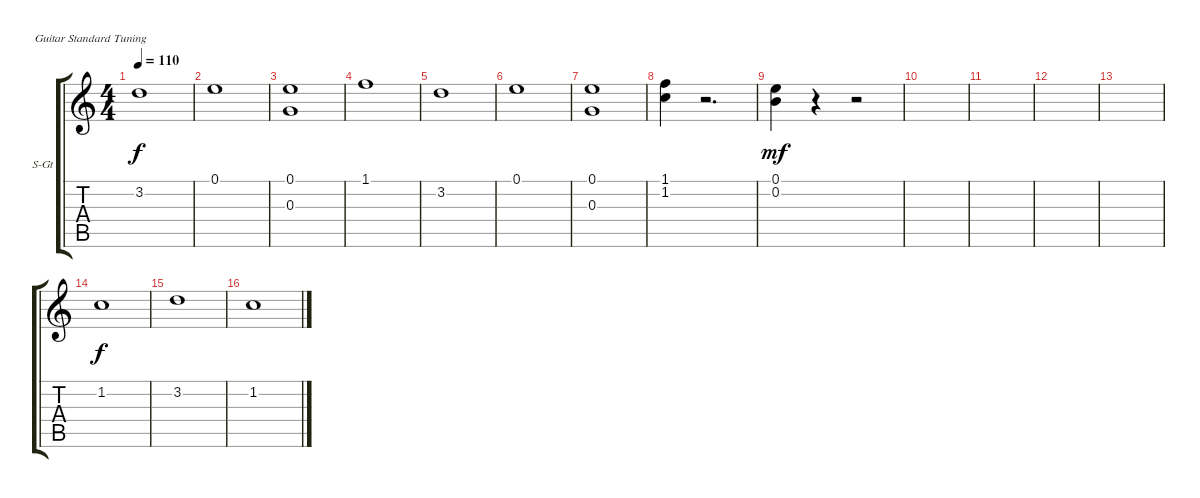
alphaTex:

\bracketExtendMode groupsimilarinstruments
\firstSystemTrackNameOrientation horizontal
\otherSystemsTrackNameOrientation horizontal
\track (" Клавиши" "S-Gt") {instrument stringensemble2}
\staff {score tabs}
\tuning (E4 B3 G3 D3 A2 E2)
\displaytranspose 12
\ts (4 4)
\tempo 110
\clef g2
\ks c
3.2.1{dy f} |
0.1.1 |
(0.1 0.3).1 |
1.1.1 |
3.2.1 |
0.1.1 |
(0.1 0.3).1 |
(1.1 1.2).4 r.2{d} |
(0.1 0.2).4{dy mf} r.4 r.2 |
|
|
|
|
1.2.1{dy f} |
3.2.1 |
1.2.1
